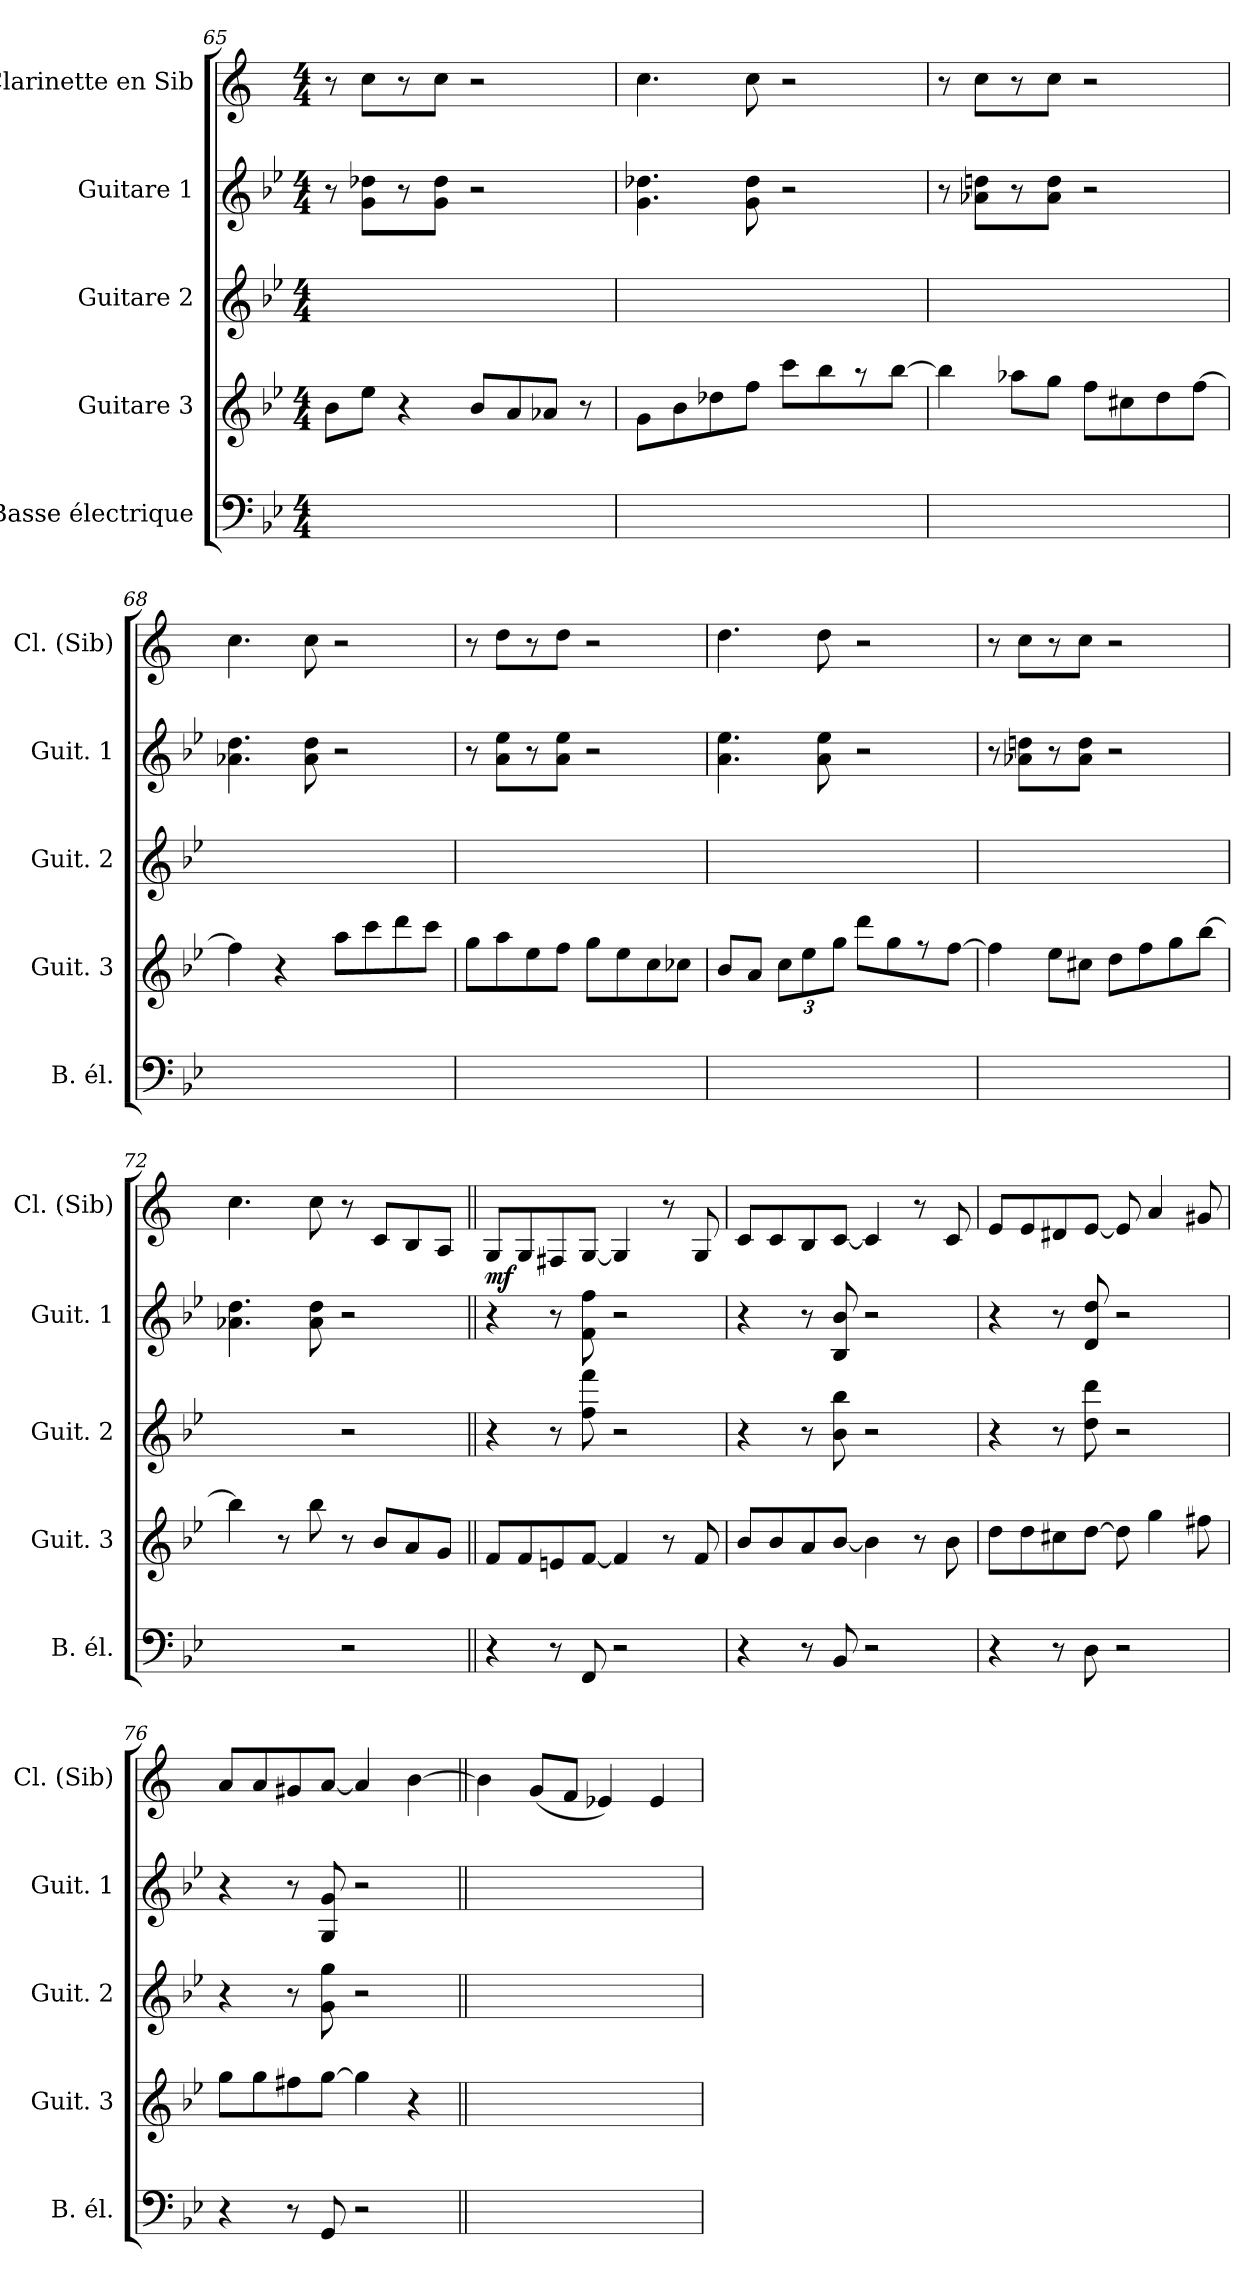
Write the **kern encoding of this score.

**kern	**kern	**kern	**kern	**kern	**dynam
*part5	*part4	*part3	*part2	*part1	*part1
*staff5	*staff4	*staff3	*staff2	*staff1	*staff1
*I"Basse électrique	*I"Guitare 3	*I"Guitare 2	*I"Guitare 1	*I"Clarinette en Sib	*
*I'B. él.	*I'Guit. 3	*I'Guit. 2	*I'Guit. 1	*I'Cl. (Sib)	*
!!LO:PB:g=z
*clefF4	*clefG2	*clefG2	*clefG2	*clefG2	*
*ITrd7c12	*ITrd7c12	*ITrd7c12	*ITrd7c12	*ITrd1c2	*
*k[b-e-]	*k[b-e-]	*k[b-e-]	*k[b-e-]	*k[b-e-]	*
*B-:	*B-:	*B-:	*B-:	*B-:	*
*M4/4	*M4/4	*M4/4	*M4/4	*M4/4	*
=65	=65	=65	=65	=65	=65
1Cyy	8B-\L	1Cyy	8r	8r	.
.	8e-\J	.	8G\ 8d-X\L	8b-\L	.
.	4r	.	8r	8r	.
.	.	.	8G\ 8d-\J	8b-\J	.
.	8B-/L	.	2r	2r	.
.	8A/	.	.	.	.
.	8A-X/J	.	.	.	.
.	8r	.	.	.	.
=66	=66	=66	=66	=66	=66
1Cyy	8G\L	1Cyy	4.G\ 4.d-X\	4.b-\	.
.	8B-\	.	.	.	.
.	8d-X\	.	.	.	.
.	8f\J	.	8G\ 8d-\	8b-\	.
.	8cc\L	.	2r	2r	.
.	8b-\	.	.	.	.
.	8r	.	.	.	.
.	[8b-\J	.	.	.	.
=67	=67	=67	=67	=67	=67
1Cyy	4b-\]	1Cyy	8r	8r	.
.	.	.	8A-X\ 8dn\L	8b-\L	.
.	8a-X\L	.	8r	8r	.
.	8g\J	.	8A-\ 8d\J	8b-\J	.
.	8f\L	.	2r	2r	.
.	8c#X\	.	.	.	.
.	8d\	.	.	.	.
.	[8f\J	.	.	.	.
=68	=68	=68	=68	=68	=68
1Cyy	4f\]	1Cyy	4.A-X\ 4.d\	4.b-\	.
.	4r	.	.	.	.
.	.	.	8A-\ 8d\	8b-\	.
.	8a\L	.	2r	2r	.
.	8cc\	.	.	.	.
.	8dd\	.	.	.	.
.	8cc\J	.	.	.	.
!!LO:LB:g=z
=69	=69	=69	=69	=69	=69
1Cyy	8g\L	1Cyy	8r	8r	.
.	8a\	.	8A\ 8e-\L	8cc\L	.
.	8e-\	.	8r	8r	.
.	8f\J	.	8A\ 8e-\J	8cc\J	.
.	8g\L	.	2r	2r	.
.	8e-\	.	.	.	.
.	8c\	.	.	.	.
.	8c-X\J	.	.	.	.
=70	=70	=70	=70	=70	=70
1Cyy	8B-/L	1Cyy	4.A\ 4.e-\	4.cc\	.
.	8A/J	.	.	.	.
.	12c\L	.	.	.	.
.	12e-\	.	.	.	.
.	.	.	8A\ 8e-\	8cc\	.
.	12g\J	.	.	.	.
.	8dd\L	.	2r	2r	.
.	8g\	.	.	.	.
.	8r	.	.	.	.
.	[8f\J	.	.	.	.
=71	=71	=71	=71	=71	=71
1Cyy	4f\]	1Cyy	8r	8r	.
.	.	.	8A-X\ 8dn\L	8b-\L	.
.	8e-\L	.	8r	8r	.
.	8c#X\J	.	8A-\ 8d\J	8b-\J	.
.	8d\L	.	2r	2r	.
.	8f\	.	.	.	.
.	8g\	.	.	.	.
.	[8b-\J	.	.	.	.
=72	=72	=72	=72	=72	=72
2C\yy	4b-\]	2C/yy	4.A-X\ 4.d\	4.b-\	.
.	8r	.	.	.	.
.	8b-\	.	8A-\ 8d\	8b-\	.
2r	8r	2r	2r	8r	.
.	8B-/L	.	.	8B-/L	.
.	8A/	.	.	8A/	.
.	8G/J	.	.	8G/J	.
!!LO:PB:g=z
=73||	=73||	=73||	=73||	=73||	=73||
!	!	!	!	!	!LO:DY:b
4r	8F/L	4r	4r	8F/L	mf
.	8F/	.	.	8F/	.
8r	8En/	8r	8r	8En/	.
8FFF/	[8F/J	8f\ 8ff\	8F\ 8f\	[8F/J	.
2r	4F/]	2r	2r	4F/]	.
.	8r	.	.	8r	.
.	8F/	.	.	8F/	.
=74	=74	=74	=74	=74	=74
4r	8B-/L	4r	4r	8B-/L	.
.	8B-/	.	.	8B-/	.
8r	8A/	8r	8r	8A/	.
8BBB-/	[8B-/J	8B-\ 8b-\	8BB-/ 8B-/	[8B-/J	.
2r	4B-\]	2r	2r	4B-/]	.
.	8r	.	.	8r	.
.	8B-\	.	.	8B-/	.
=75	=75	=75	=75	=75	=75
4r	8d\L	4r	4r	8d/L	.
.	8d\	.	.	8d/	.
8r	8c#X\	8r	8r	8c#X/	.
8DD\	[8d\J	8d\ 8dd\	8D/ 8d/	[8d/J	.
2r	8d\]	2r	2r	8d/]	.
.	4g\	.	.	4g/	.
.	8f#X\	.	.	8f#X/	.
=76	=76	=76	=76	=76	=76
4r	8g\L	4r	4r	8g/L	.
.	8g\	.	.	8g/	.
8r	8f#X\	8r	8r	8f#X/	.
8GGG/	[8g\J	8G\ 8g\	8GG/ 8G/	[8g/J	.
2r	4g\]	2r	2r	4g/]	.
.	4r	.	.	[4a\	.
!!LO:LB:g=z
=77||	=77||	=77||	=77||	=77||	=77||
1Cyy	1Cyy	1Cyy	1Cyy	4a\]	.
.	.	.	.	(<8f/L	.
.	.	.	.	8e-/J	.
.	.	.	.	4d-X/)	.
.	.	.	.	4d-/	.
=	=	=	=	=	=
*-	*-	*-	*-	*-	*-
